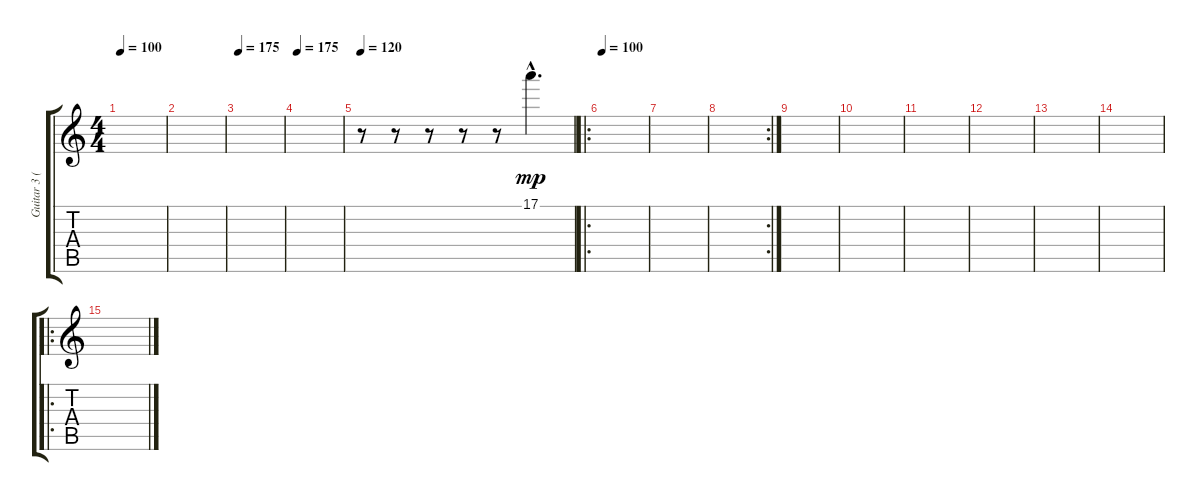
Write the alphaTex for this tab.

\track ("Guitar 3 (electric)" "Guitar 3 (") {instrument overdrivenguitar}
\staff {score tabs}
\tuning (E4 B3 G3 D3 A2 E2) {hide}
\ts (4 4)
\tempo 100
\clef g2
\ks c
|
|
\section ("" "")
\tempo 175
|
\tempo 175
|
\tempo 120
r.8 r.8 r.8 r.8 r.8 17.1{hac}.4{d dy mp} |
\ro
\section ("" "")
\tempo 100
|
|
\rc 2
|
|
|
|
|
|
|
\ro
\section ("" "")
